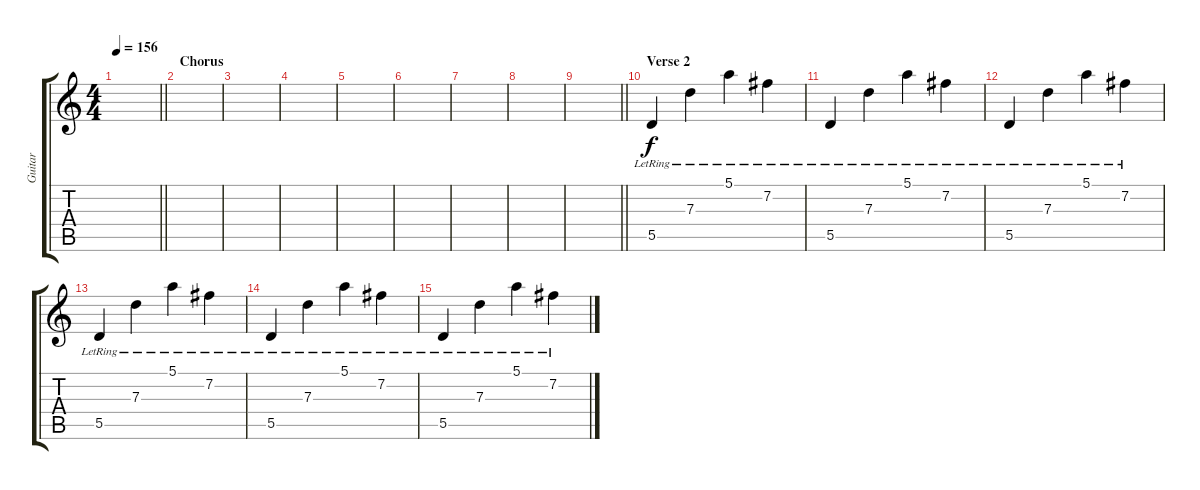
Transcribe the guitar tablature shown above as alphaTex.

\track ("Guitar" "Guitar") {instrument acousticguitarsteel}
\staff {score tabs}
\tuning (E4 B3 G3 D3 A2 E2) {hide}
\ts (4 4)
\tempo 156
\clef g2
\barLineRight lightlight
\ks c
|
\section ("" "Chorus")
|
|
|
|
|
|
|
\barLineRight lightlight
|
\section ("" "Verse 2")
5.5{lr}.4{volume 9 balance 5 instrument electricguitarclean} 7.3{lr}.4 5.1{lr}.4 7.2{lr}.4 |
5.5{lr}.4 7.3{lr}.4 5.1{lr}.4 7.2{lr}.4 |
5.5{lr}.4 7.3{lr}.4 5.1{lr}.4 7.2{lr}.4 |
5.5{lr}.4 7.3{lr}.4 5.1{lr}.4 7.2{lr}.4 |
5.5{lr}.4 7.3{lr}.4 5.1{lr}.4 7.2{lr}.4 |
5.5{lr}.4 7.3{lr}.4 5.1{lr}.4 7.2{lr}.4
